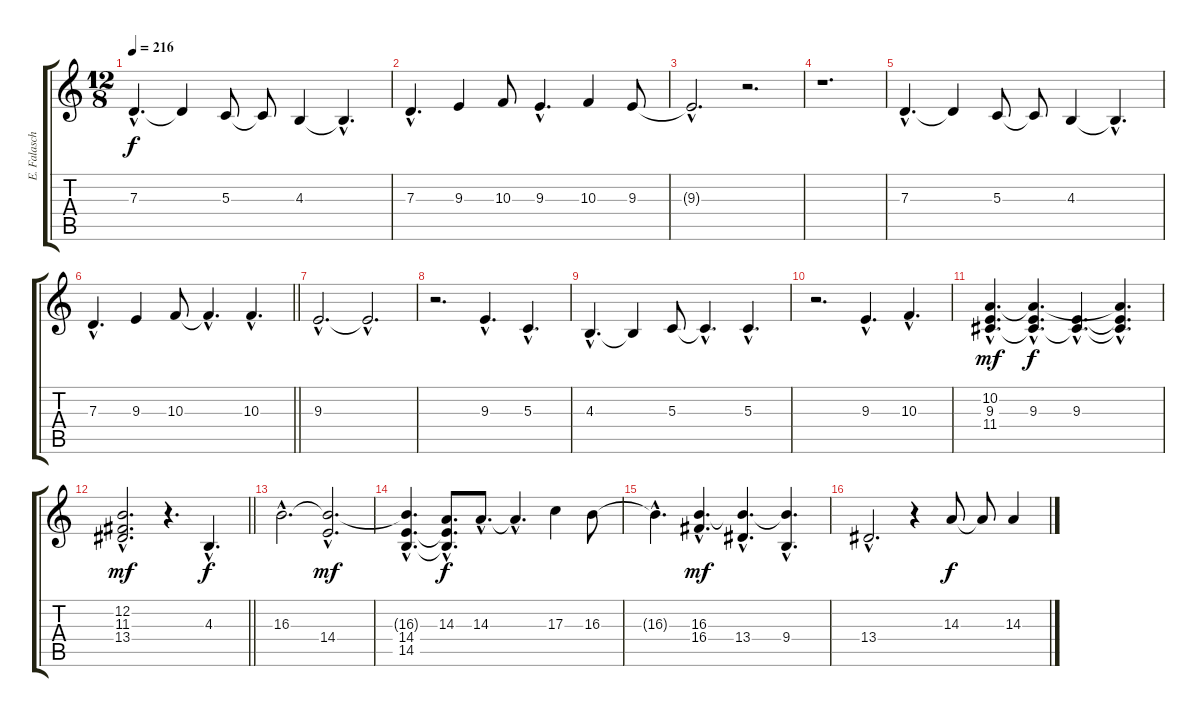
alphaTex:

\track ("E. Falaschi" "E. Falasch") {instrument lead6voice}
\staff {score tabs}
\tuning (E4 B3 G3 D3 A2 E2) {hide}
\ts (12 8)
\tempo 216
\clef g2
\ks c
7.3{hac}.4{d dy f} 7.3{t}.4 5.3.8 5.3{t}.8 4.3.4 4.3{hac t}.4{d} |
7.3{hac}.4{d} 9.3.4 10.3.8 9.3{hac}.4{d} 10.3.4 9.3.8 |
9.3{hac t}.2{d} r.2{d} |
r.1{d} |
7.3{hac}.4{d} 7.3{t}.4 5.3.8 5.3{t}.8 4.3.4 4.3{hac t}.4{d} |
\barLineRight lightlight
7.3{hac}.4{d} 9.3.4 10.3.8 10.3{hac t}.4{d} 10.3{hac}.4{d} |
9.3{hac}.2{d} 9.3{hac t}.2{d} |
r.2{d} 9.3{hac}.4{d} 5.3{hac}.4{d} |
4.3{hac}.4{d} 4.3{t}.4 5.3.8 5.3{hac t}.4{d} 5.3{hac}.4{d} |
r.2{d} 9.3{hac}.4{d} 10.3{hac}.4{d} |
(10.2{hac} 9.3{hac} 11.4{hac}).4{d dy mf} (10.2{hac t} 9.3{hac} 11.4{hac t}).4{d dy f} (9.3{hac} 11.4{hac t}).4{d} (10.2{hac t} 9.3{hac t} 11.4{hac t}).4{d} |
\barLineRight lightlight
(12.2{hac} 11.3{hac} 13.4{hac}).2{d dy mf} r.4{d} 4.3{hac}.4{d dy f} |
16.3{hac}.2{d} (16.3{hac t} 14.4{hac}).2{d dy mf} |
(16.3{hac t} 14.4{hac} 14.5{hac}).4{d} (14.3{hac} 14.4{hac t} 14.5{hac t}).8{d dy f} 14.3{hac}.8{d} 14.3{hac t}.4{d} 17.3.4 16.3.8 |
16.3{hac t}.4{d} (16.3{hac} 16.4{hac}).4{d dy mf} (16.3{hac t} 13.4{hac}).4{d} (16.3{hac t} 9.4{hac}).4{d} |
13.4{hac}.2{d} r.4 14.3.8{dy f} 14.3{t}.8 14.3.4
